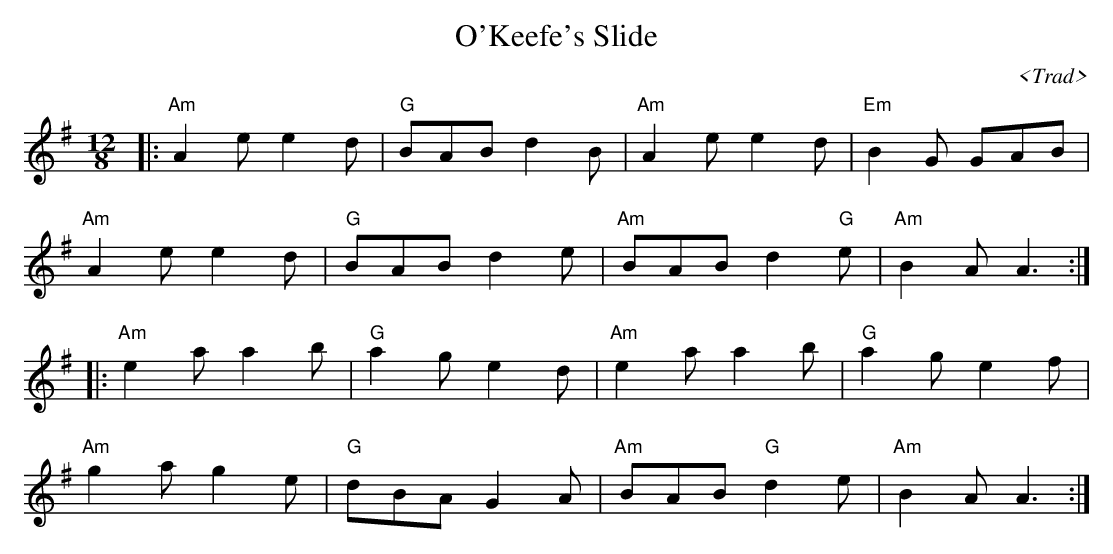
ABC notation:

X:1
T:O'Keefe's Slide
C:<Trad>
M:12/8
L:1/8
K:G
|:"Am"A2e e2d|"G"BAB d2B|"Am"A2e e2d|"Em"B2G GAB|
"Am"A2e e2d|"G"BAB d2e|"Am"BAB d2"G"e|"Am"B2A A3:|
|:"Am"e2a a2b|"G"a2g e2d|"Am"e2a a2b|"G"a2g e2f|
"Am"g2a g2e|"G"dBA G2A|"Am"BAB"G"d2e|"Am"B2A A3:|
